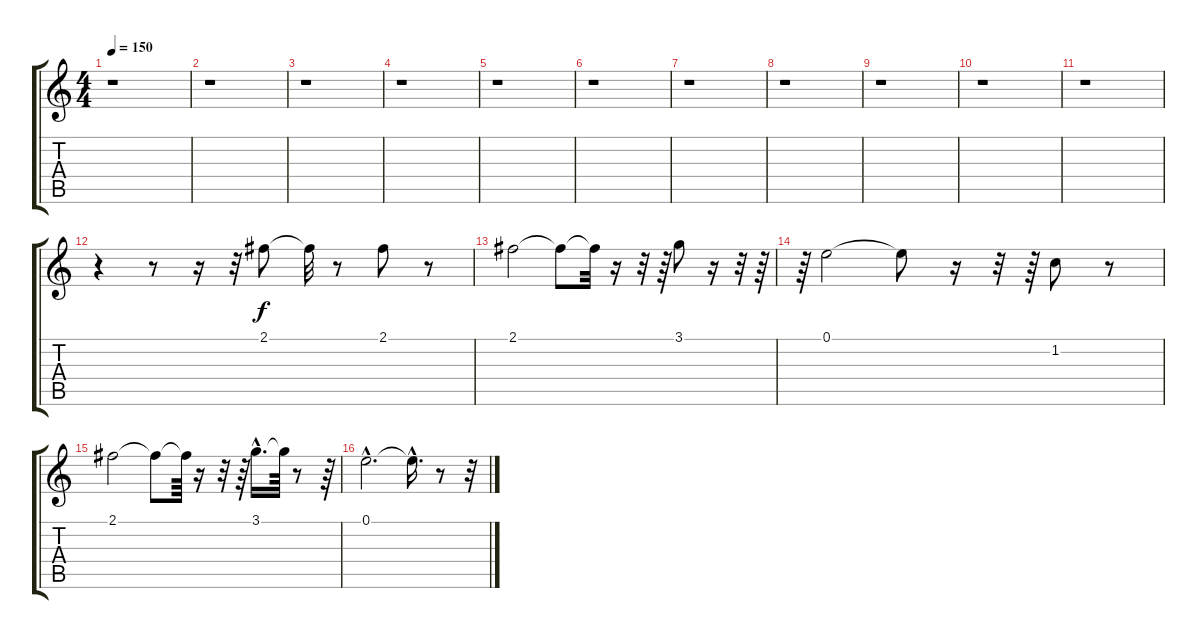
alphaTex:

\track "" {instrument acousticguitarnylon}
\staff {score tabs}
\tuning (E4 B3 G3 D3 A2 E2) {hide}
\ts (4 4)
\tempo 150
\clef g2
\ks c
r.1{dy f} |
r.1 |
r.1 |
r.1 |
r.1 |
r.1 |
r.1 |
r.1 |
r.1 |
r.1 |
r.1 |
r.4 r.8 r.16 r.32 2.1.8 2.1{t}.32 r.8 2.1.8 r.8 |
2.1.2 2.1{t}.8 2.1{t}.32 r.16 r.32 r.64 3.1.8 r.16 r.32 r.64 |
r.64 0.1.2 0.1{t}.8 r.16 r.32 r.64 1.2.8 r.8 |
2.1.2 2.1{t}.8 2.1{t}.64 r.16 r.32 r.64 3.1{hac}.16{d} 3.1{t}.64 r.8 r.64 |
0.1{hac}.2{d} 0.1{hac t}.16{d} r.8 r.32
